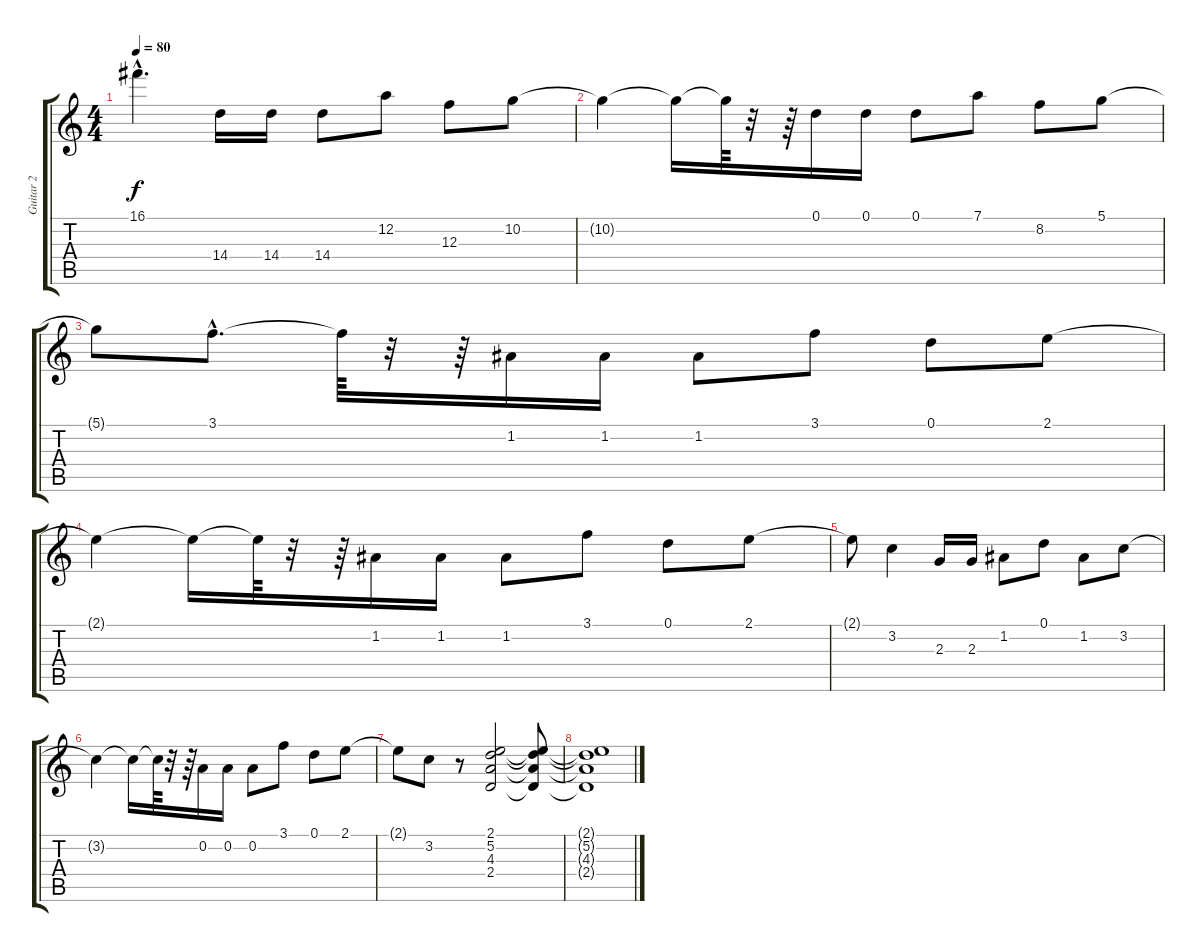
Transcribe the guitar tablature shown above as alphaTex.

\track ("Guitar 2" "Guitar 2") {instrument distortionguitar}
\staff {score tabs}
\tuning (D4 A3 F3 C3 G2 D2) {hide}
\ts (4 4)
\tempo 80
\clef g2
\ks c
16.1{hac}.4{d dy f} 14.4.16 14.4.16 14.4.8 12.2.8 12.3.8 10.2.8 |
10.2{t}.4 10.2{t}.16 10.2{t}.64 r.32 r.64 0.1.16 0.1.16 0.1.8 7.1.8 8.2.8 5.1.8 |
5.1{t}.8 3.1{hac}.8{d} 3.1{t}.64 r.32 r.64 1.2.16 1.2.16 1.2.8 3.1.8 0.1.8 2.1.8 |
2.1{t}.4 2.1{t}.16 2.1{t}.64 r.32 r.64 1.2.16 1.2.16 1.2.8 3.1.8 0.1.8 2.1.8 |
2.1{t}.8 3.2.4 2.3.16 2.3.16 1.2.8 0.1.8 1.2.8 3.2.8 |
3.2{t}.4 3.2{t}.16 3.2{t}.64 r.32 r.64 0.2.16 0.2.16 0.2.8 3.1.8 0.1.8 2.1.8 |
2.1{t}.8 3.2.8 r.8 (2.1 5.2 4.3 2.4).2 (2.1{t} 5.2{t} 4.3{t} 2.4{t}).8 |
(2.1{t} 5.2{t} 4.3{t} 2.4{t}).1
